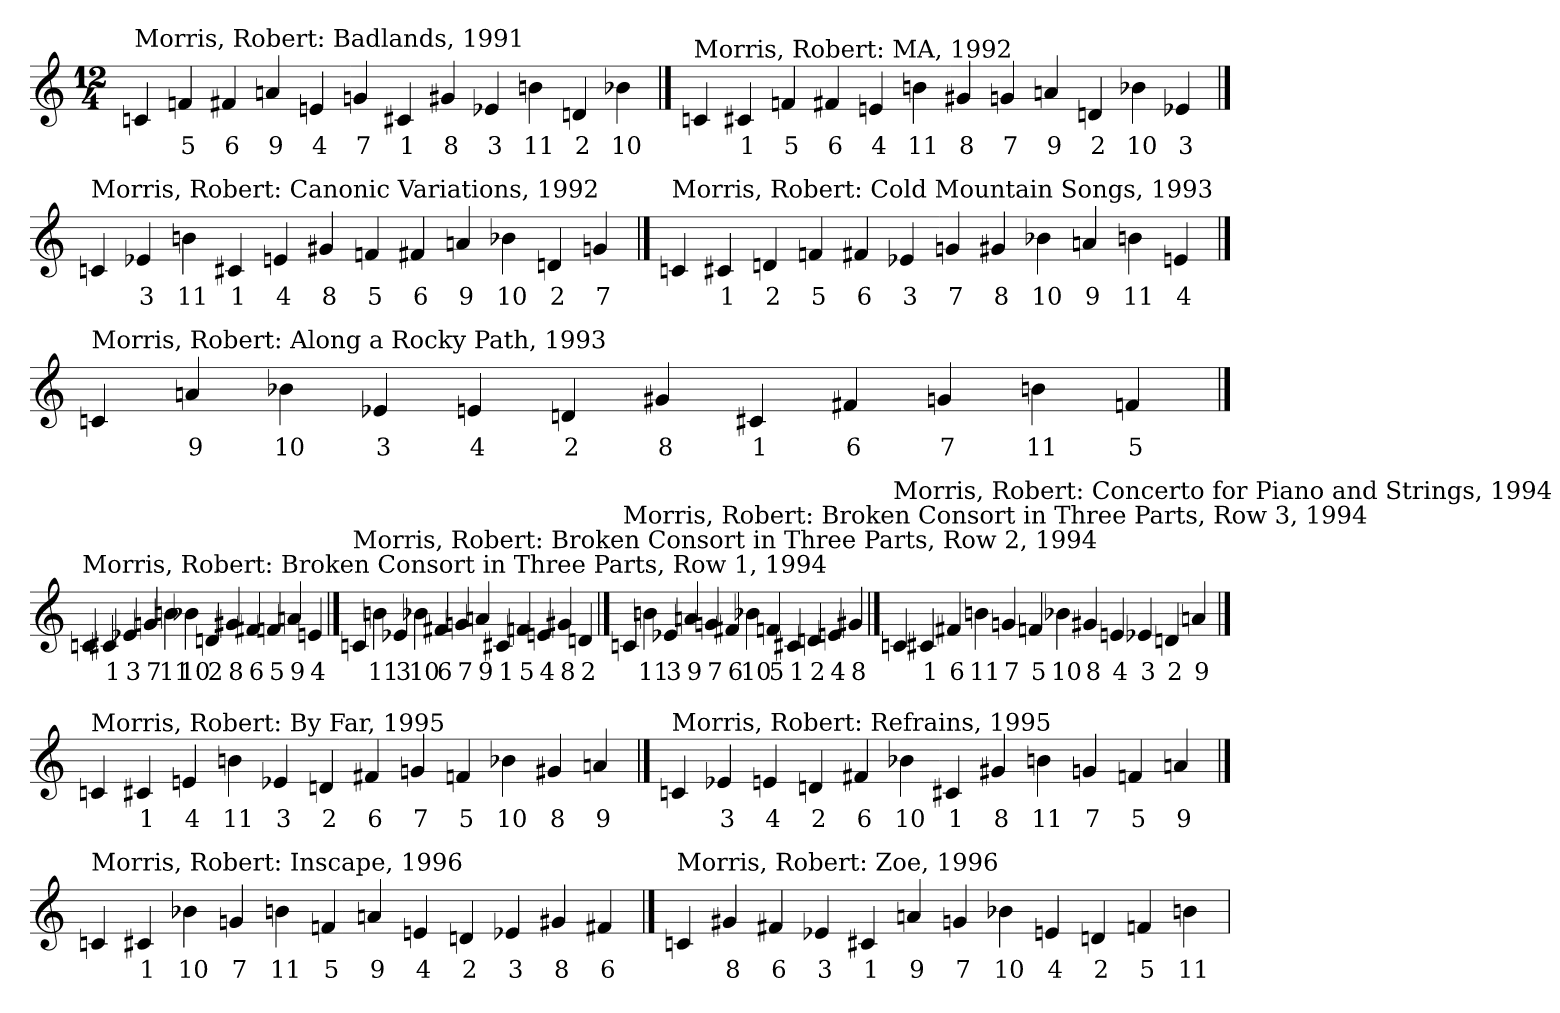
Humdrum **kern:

**kern	**text
*part1	*part1
*staff1	*staff1
!!LO:LB:g=z
*M12/4	*
==313	==313
!LO:TX:t=Morris, Robert&colon; Badlands, 1991	!
4cn	.
4fn	5
4f#X	6
4an	9
4en	4
4gn	7
4c#X	1
4g#X	8
4e-X	3
4bn	11
4dn	2
4b-X	10
!!LO:LB:g=z
==314	==314
!LO:TX:t=Morris, Robert&colon; MA, 1992	!
4cn	.
4c#X	1
4fn	5
4f#X	6
4en	4
4bn	11
4g#X	8
4gn	7
4an	9
4dn	2
4b-X	10
4e-X	3
!!LO:LB:g=z
==315	==315
!LO:TX:t=Morris, Robert&colon; Canonic Variations, 1992	!
4cn	.
4e-X	3
4bn	11
4c#X	1
4en	4
4g#X	8
4fn	5
4f#X	6
4an	9
4b-X	10
4dn	2
4gn	7
!!LO:LB:g=z
==316	==316
!LO:TX:t=Morris, Robert&colon; Cold Mountain Songs, 1993	!
4cn	.
4c#X	1
4dn	2
4fn	5
4f#X	6
4e-X	3
4gn	7
4g#X	8
4b-X	10
4an	9
4bn	11
4en	4
!!LO:LB:g=z
==317	==317
!LO:TX:t=Morris, Robert&colon; Along a Rocky Path, 1993	!
4cn	.
4an	9
4b-X	10
4e-X	3
4en	4
4dn	2
4g#X	8
4c#X	1
4f#X	6
4gn	7
4bn	11
4fn	5
!!LO:LB:g=z
==318	==318
!LO:TX:t=Morris, Robert&colon; Broken Consort in Three Parts, Row 1, 1994	!
4cn	.
4c#X	1
4e-X	3
4gn	7
4bn	11
4b-X	10
4dn	2
4g#X	8
4f#X	6
4fn	5
4an	9
4en	4
!!LO:LB:g=z
==319	==319
!LO:TX:t=Morris, Robert&colon; Broken Consort in Three Parts, Row 2, 1994	!
4cn	.
4bn	11
4e-X	3
4b-X	10
4f#X	6
4gn	7
4an	9
4c#X	1
4fn	5
4en	4
4g#X	8
4dn	2
!!LO:LB:g=z
==320	==320
!LO:TX:t=Morris, Robert&colon; Broken Consort in Three Parts, Row 3, 1994	!
4cn	.
4bn	11
4e-X	3
4an	9
4gn	7
4f#X	6
4b-X	10
4fn	5
4c#X	1
4dn	2
4en	4
4g#X	8
!!LO:LB:g=z
==321	==321
!LO:TX:t=Morris, Robert&colon; Concerto for Piano and Strings, 1994	!
4cn	.
4c#X	1
4f#X	6
4bn	11
4gn	7
4fn	5
4b-X	10
4g#X	8
4en	4
4e-X	3
4dn	2
4an	9
!!LO:LB:g=z
==322	==322
!LO:TX:t=Morris, Robert&colon; By Far, 1995	!
4cn	.
4c#X	1
4en	4
4bn	11
4e-X	3
4dn	2
4f#X	6
4gn	7
4fn	5
4b-X	10
4g#X	8
4an	9
!!LO:LB:g=z
==323	==323
!LO:TX:t=Morris, Robert&colon; Refrains, 1995	!
4cn	.
4e-X	3
4en	4
4dn	2
4f#X	6
4b-X	10
4c#X	1
4g#X	8
4bn	11
4gn	7
4fn	5
4an	9
!!LO:LB:g=z
==324	==324
!LO:TX:t=Morris, Robert&colon; Inscape, 1996	!
4cn	.
4c#X	1
4b-X	10
4gn	7
4bn	11
4fn	5
4an	9
4en	4
4dn	2
4e-X	3
4g#X	8
4f#X	6
!!LO:LB:g=z
==325	==325
!LO:TX:t=Morris, Robert&colon; Zoe, 1996	!
4cn	.
4g#X	8
4f#X	6
4e-X	3
4c#X	1
4an	9
4gn	7
4b-X	10
4en	4
4dn	2
4fn	5
4bn	11
=	=
*-	*-
